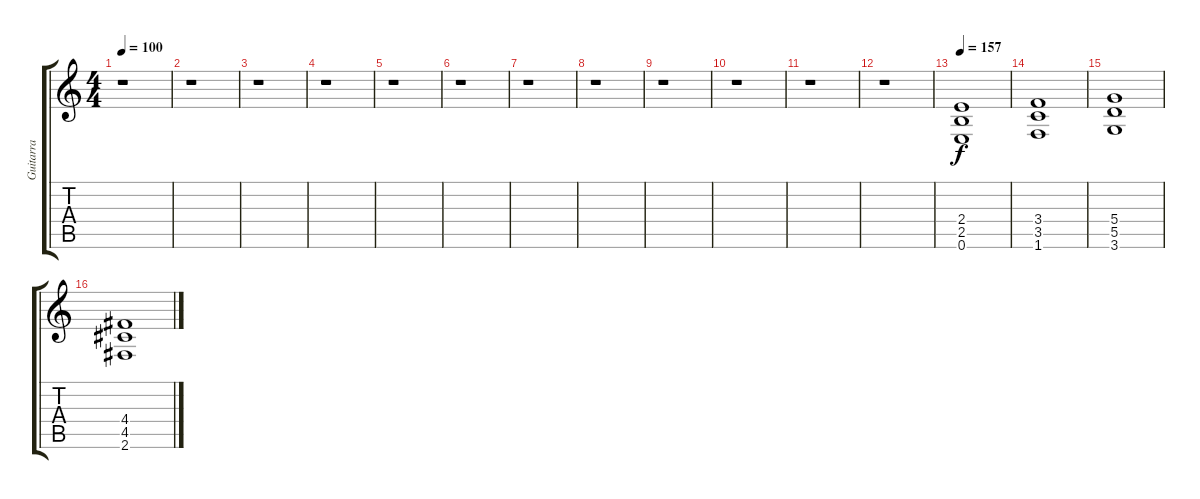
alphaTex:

\track ("Guitarra" "Guitarra") {instrument distortionguitar}
\staff {score tabs}
\tuning (E4 B3 G3 D3 A2 E2) {hide}
\ts (4 4)
\tempo 100
\clef g2
\ks c
r.1{dy f} |
r.1 |
r.1 |
r.1 |
r.1 |
r.1 |
r.1 |
r.1 |
r.1 |
r.1 |
r.1 |
r.1 |
\tempo 157
(2.4 2.5 0.6).1 |
(3.4 3.5 1.6).1 |
(5.4 5.5 3.6).1 |
(4.4 4.5 2.6).1
